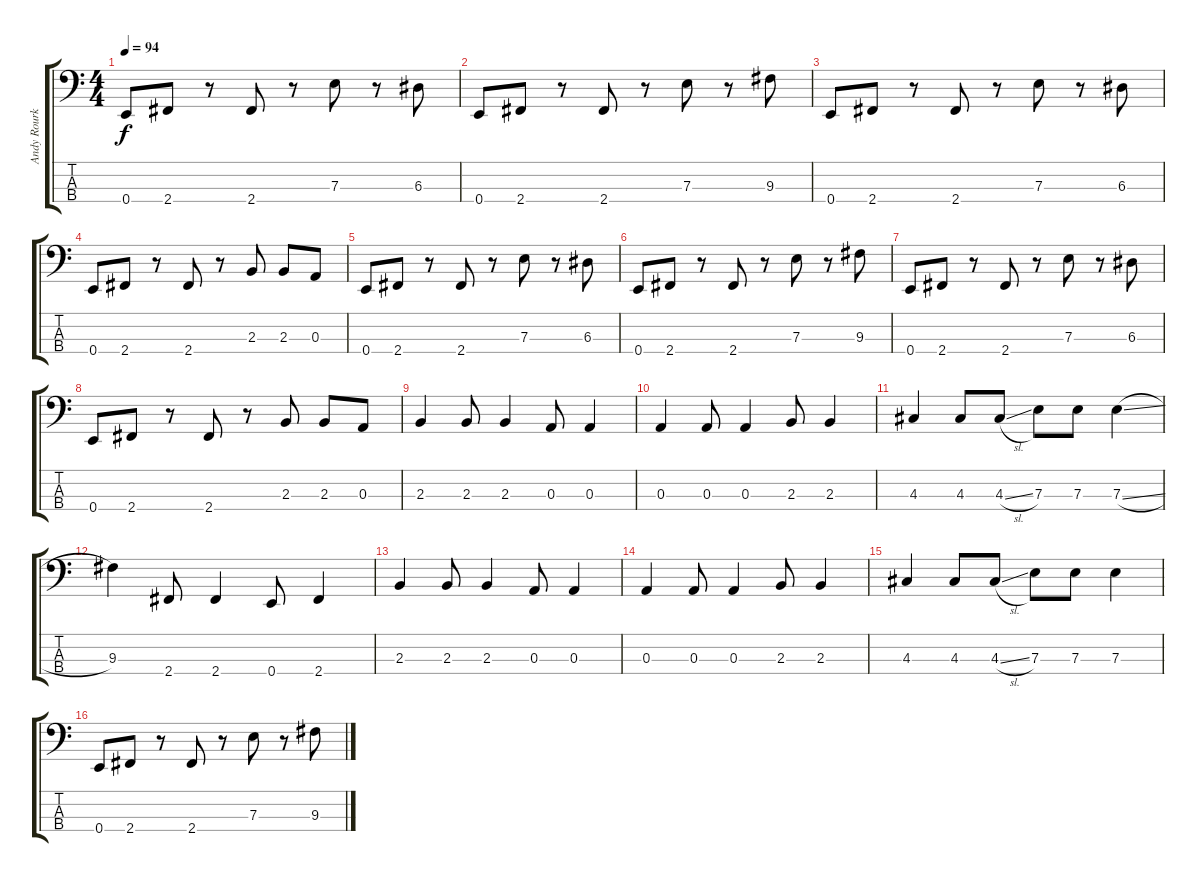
\track ("Andy Rourke" "Andy Rourk") {instrument electricbassfinger}
\staff {score tabs}
\tuning (G2 D2 A1 E1) {hide}
\ts (4 4)
\tempo 94
\clef f4
\ks c
0.4.8{dy f} 2.4.8 r.8 2.4.8 r.8 7.3.8 r.8 6.3.8 |
0.4.8 2.4.8 r.8 2.4.8 r.8 7.3.8 r.8 9.3.8 |
0.4.8 2.4.8 r.8 2.4.8 r.8 7.3.8 r.8 6.3.8 |
0.4.8 2.4.8 r.8 2.4.8 r.8 2.3.8 2.3.8 0.3.8 |
0.4.8 2.4.8 r.8 2.4.8 r.8 7.3.8 r.8 6.3.8 |
0.4.8 2.4.8 r.8 2.4.8 r.8 7.3.8 r.8 9.3.8 |
0.4.8 2.4.8 r.8 2.4.8 r.8 7.3.8 r.8 6.3.8 |
0.4.8 2.4.8 r.8 2.4.8 r.8 2.3.8 2.3.8 0.3.8 |
2.3.4 2.3.8 2.3.4 0.3.8 0.3.4 |
0.3.4 0.3.8 0.3.4 2.3.8 2.3.4 |
4.3.4 4.3.8 4.3{sl}.8 7.3.8 7.3.8 7.3{sl}.4 |
9.3.4 2.4.8 2.4.4 0.4.8 2.4.4 |
2.3.4 2.3.8 2.3.4 0.3.8 0.3.4 |
0.3.4 0.3.8 0.3.4 2.3.8 2.3.4 |
4.3.4 4.3.8 4.3{sl}.8 7.3.8 7.3.8 7.3.4 |
0.4.8 2.4.8 r.8 2.4.8 r.8 7.3.8 r.8 9.3.8
